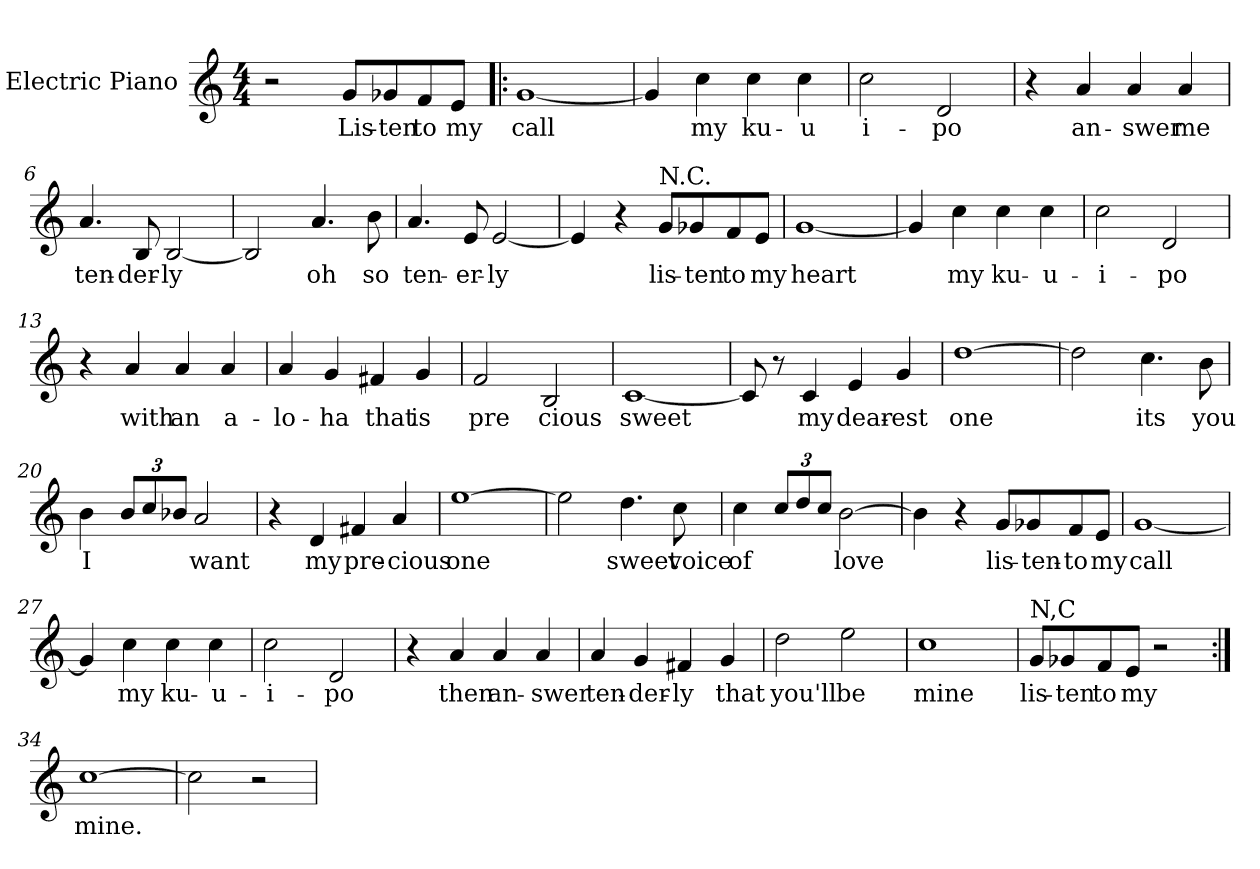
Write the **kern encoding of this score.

**kern	**text
*part1	*part1
*staff1	*staff1
*I"Electric Piano	*
*I'E.Pno	*
*clefG2	*
*k[]	*
*C:	*
*M4/4	*
=1	=1
2r	.
8g/L	Lis-
8g-X/	-ten
8f/	to
8e/J	my
=2!|:	=2!|:
[1g	call
=3	=3
4g/]	.
4cc\	my
4cc\	ku-
4cc\	-u
=4	=4
2cc\	i-
2d/	-po
=5	=5
4r	.
4a/	an-
4a/	-swer
4a/	me
=6	=6
4.a/	ten-
8B/	der-
[2B/	-ly
!!LO:LB:g=z
=7	=7
2B/]	.
4.a/	oh
8b\	so
=8	=8
4.a/	ten-
8e/	-er-
[2e/	-ly
=9	=9
4e/]	.
4r	.
!LO:TX:a:t=N.C.	!
8g/L	lis-
8g-X/	-ten
8f/	to
8e/J	my
=10	=10
[1g	heart
=11	=11
4g/]	.
4cc\	my
4cc\	ku-
4cc\	-u-
=12	=12
2cc\	-i-
2d/	po
!!LO:LB:g=z
=13	=13
4r	.
4a/	with
4a/	an
4a/	a-
=14	=14
4a/	-lo-
4g/	-ha
4f#X/	that
4g/	is
=15	=15
2f/	pre
2B/	cious
=16	=16
[1c	sweet
=17	=17
8c/]	.
8r	.
4c/	my
4e/	dear-
4g/	-est
=18	=18
[1dd	one
!!LO:LB:g=z
=19	=19
2dd\]	.
4.cc\	its
8b\	you
=20	=20
4b\	I
*Xbrackettup	*
12b/L	.
12cc/	.
12b-X/J	.
2a/	want
=21	=21
4r	.
4d/	my
4f#X/	pre-
4a/	-cious
=22	=22
[1ee	one
=23	=23
2ee\]	.
4.dd\	sweet
8cc\	voice
!!LO:LB:g=z
=24	=24
4cc\	of
12cc/L	.
12dd/	.
12cc/J	.
[2b\	love
=25	=25
4b\]	.
4r	.
8g/L	lis-
8g-X/	-ten-
8f/	to
8e/J	my
=26	=26
[1g	call
=27	=27
4g/]	.
4cc\	my
4cc\	ku-
4cc\	-u-
=28	=28
2cc\	-i-
2d/	-po
=29	=29
4r	.
4a/	then
4a/	an-
4a/	-swer
!!LO:LB:g=z
=30	=30
4a/	ten-
4g/	-der-
4f#X/	-ly
4g/	that
=31	=31
2dd\	you'll
2ee\	be
=32	=32
1cc	mine
=33	=33
!LO:TX:a:t=N,C	!
8g/L	lis-
8g-X/	-ten
8f/	to
8e/J	my
2r	.
=34:|!	=34:|!
[1cc	mine.
=35	=35
2cc\]	.
2r	.
=	=
*-	*-
